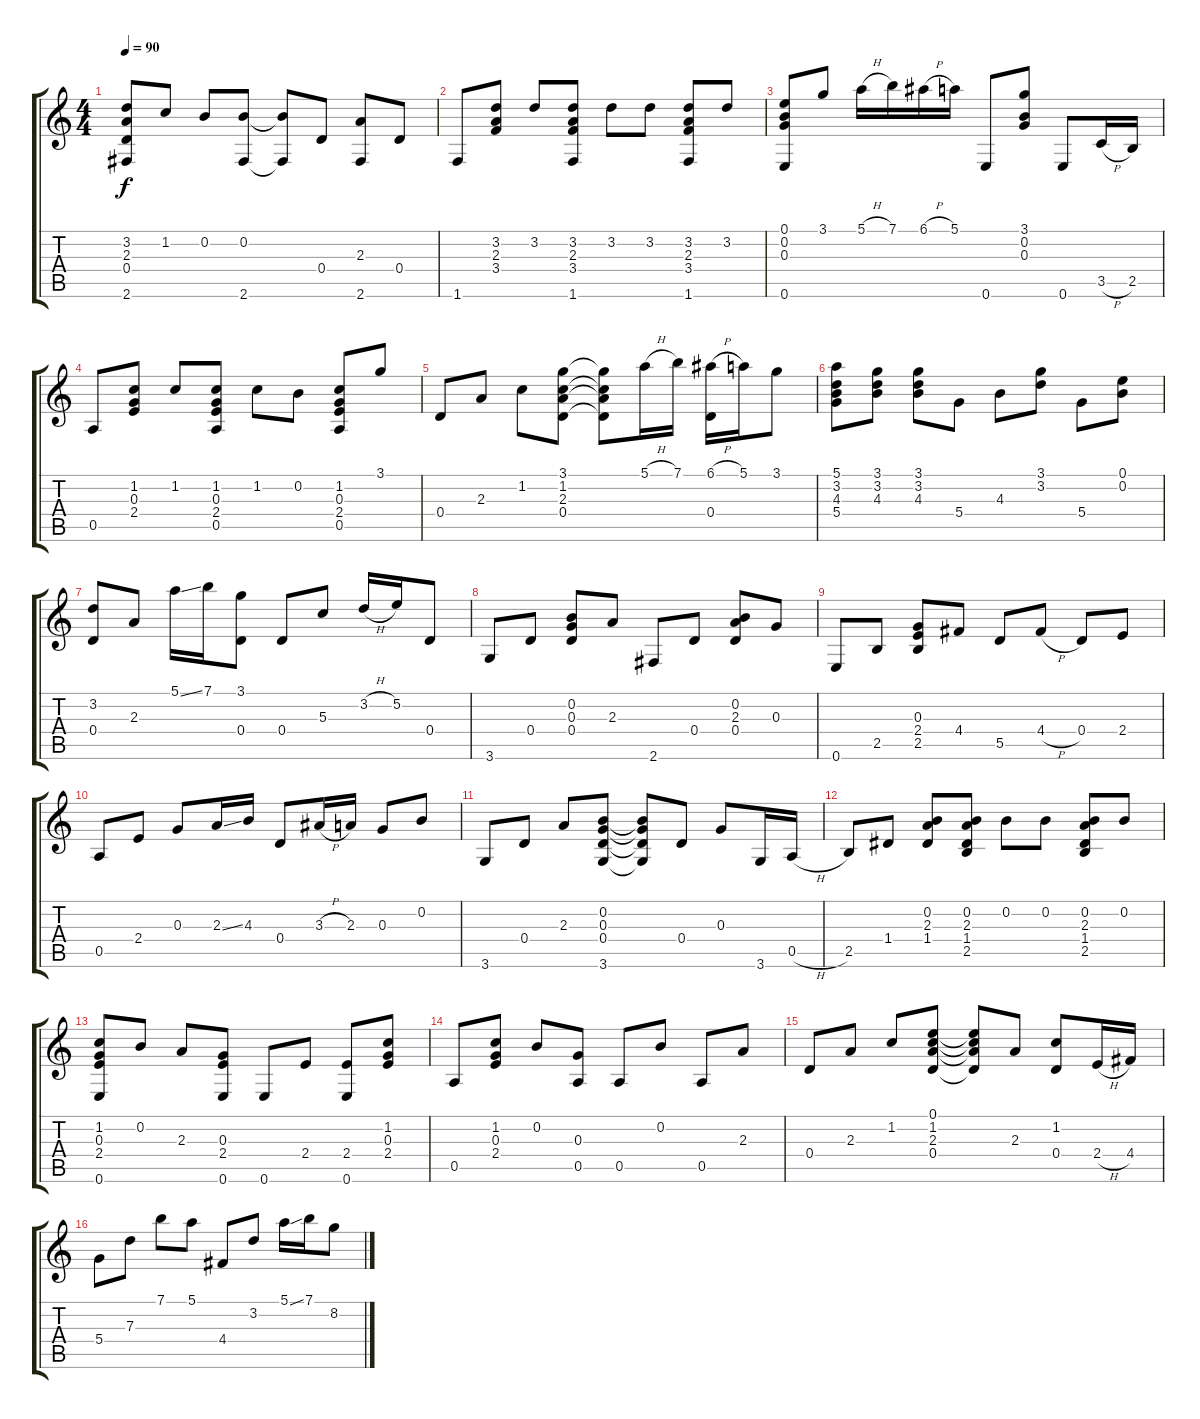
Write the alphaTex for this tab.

\track "" {instrument electricguitarjazz}
\staff {score tabs}
\tuning (E4 B3 G3 D3 A2 E2) {hide}
\ts (4 4)
\tempo 90
\clef g2
\ks c
(3.2 2.3 0.4 2.6).8{dy f} 1.2.8 0.2.8 (0.2 2.6).8 (0.2{t} 2.6{t}).8 0.4.8 (2.3 2.6).8 0.4.8 |
1.6.8 (3.2 2.3 3.4).8 3.2.8 (3.2 2.3 3.4 1.6).8 3.2.8 3.2.8 (3.2 2.3 3.4 1.6).8 3.2.8 |
(0.1 0.2 0.3 0.6).8 3.1.8 5.1{h}.16 7.1.16 6.1{h}.16 5.1.16 0.6.8 (3.1 0.2 0.3).8 0.6.8 3.5{h}.16 2.5.16 |
0.5.8 (1.2 0.3 2.4).8 1.2.8 (1.2 0.3 2.4 0.5).8 1.2.8 0.2.8 (1.2 0.3 2.4 0.5).8 3.1.8 |
0.4.8 2.3.8 1.2.8 (3.1 1.2 2.3 0.4).8 (3.1{t} 1.2{t} 2.3{t} 0.4{t}).8 5.1{h}.16 7.1.16 (6.1{h} 0.4).16 5.1.16 3.1.8 |
(5.1 3.2 4.3 5.4).8 (3.1 3.2 4.3).8 (3.1 3.2 4.3).8 5.4.8 4.3.8 (3.1 3.2).8 5.4.8 (0.1 0.2).8 |
(3.2 0.4).8 2.3.8 5.1{ss}.16 7.1.16 (3.1 0.4).8 0.4.8 5.3.8 3.2{h}.16 5.2.16 0.4.8 |
3.6.8 0.4.8 (0.2 0.3 0.4).8 2.3.8 2.6.8 0.4.8 (0.2 2.3 0.4).8 0.3.8 |
0.6.8 2.5.8 (0.3 2.4 2.5).8 4.4.8 5.5.8 4.4{h}.8 0.4.8 2.4.8 |
0.5.8 2.4.8 0.3.8 2.3{ss}.16 4.3.16 0.4.8 3.3{h}.16 2.3.16 0.3.8 0.2.8 |
3.6.8 0.4.8 2.3.8 (0.2 0.3 0.4 3.6).8 (0.2{t} 0.3{t} 0.4{t} 3.6{t}).8 0.4.8 0.3.8 3.6.16 0.5{h}.16 |
2.5.8 1.4.8 (0.2 2.3 1.4).8 (0.2 2.3 1.4 2.5).8 0.2.8 0.2.8 (0.2 2.3 1.4 2.5).8 0.2.8 |
(1.2 0.3 2.4 0.6).8 0.2.8 2.3.8 (0.3 2.4 0.6).8 0.6.8 2.4.8 (2.4 0.6).8 (1.2 0.3 2.4).8 |
0.5.8 (1.2 0.3 2.4).8 0.2.8 (0.3 0.5).8 0.5.8 0.2.8 0.5.8 2.3.8 |
0.4.8 2.3.8 1.2.8 (0.1 1.2 2.3 0.4).8 (0.1{t} 1.2{t} 2.3{t} 0.4{t}).8 2.3.8 (1.2 0.4).8 2.4{h}.16 4.4.16 |
5.4.8 7.3.8 7.1.8 5.1.8 4.4.8 3.2.8 5.1{ss}.16 7.1.16 8.2.8
